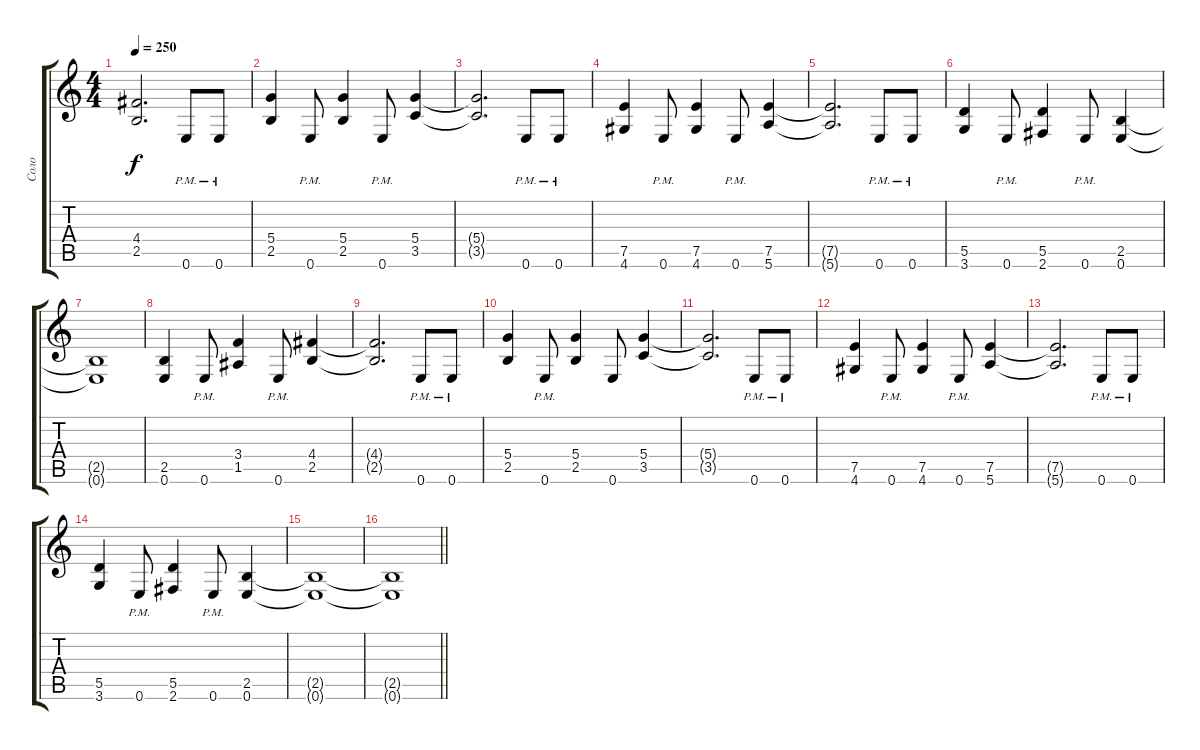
\track ("Соло" "Соло") {instrument distortionguitar}
\staff {score tabs}
\tuning (E4 B3 G3 D3 A2 E2) {hide}
\ts (4 4)
\tempo 250
\clef g2
\ks c
(4.4{t} 2.5{t}).2{d dy f} 0.6{pm}.8 0.6{pm}.8 |
(5.4 2.5).4 0.6{pm}.8 (5.4 2.5).4 0.6{pm}.8 (5.4 3.5).4 |
(5.4{t} 3.5{t}).2{d} 0.6{pm}.8 0.6{pm}.8 |
(7.5 4.6).4 0.6{pm}.8 (7.5 4.6).4 0.6{pm}.8 (7.5 5.6).4 |
(7.5{t} 5.6{t}).2{d} 0.6{pm}.8 0.6{pm}.8 |
(5.5 3.6).4 0.6{pm}.8 (5.5 2.6).4 0.6{pm}.8 (2.5 0.6).4 |
(2.5{t} 0.6{t}).1 |
(2.5 0.6).4 0.6{pm}.8 (3.4 1.5).4 0.6{pm}.8 (4.4 2.5).4 |
(4.4{t} 2.5{t}).2{d} 0.6{pm}.8 0.6{pm}.8 |
(5.4 2.5).4 0.6{pm}.8 (5.4 2.5).4 0.6.8 (5.4 3.5).4 |
(5.4{t} 3.5{t}).2{d} 0.6{pm}.8 0.6{pm}.8 |
(7.5 4.6).4 0.6{pm}.8 (7.5 4.6).4 0.6{pm}.8 (7.5 5.6).4 |
(7.5{t} 5.6{t}).2{d} 0.6{pm}.8 0.6{pm}.8 |
(5.5 3.6).4 0.6{pm}.8 (5.5 2.6).4 0.6{pm}.8 (2.5 0.6).4 |
(2.5{t} 0.6{t}).1 |
\barLineRight lightlight
(2.5{t} 0.6{t}).1
